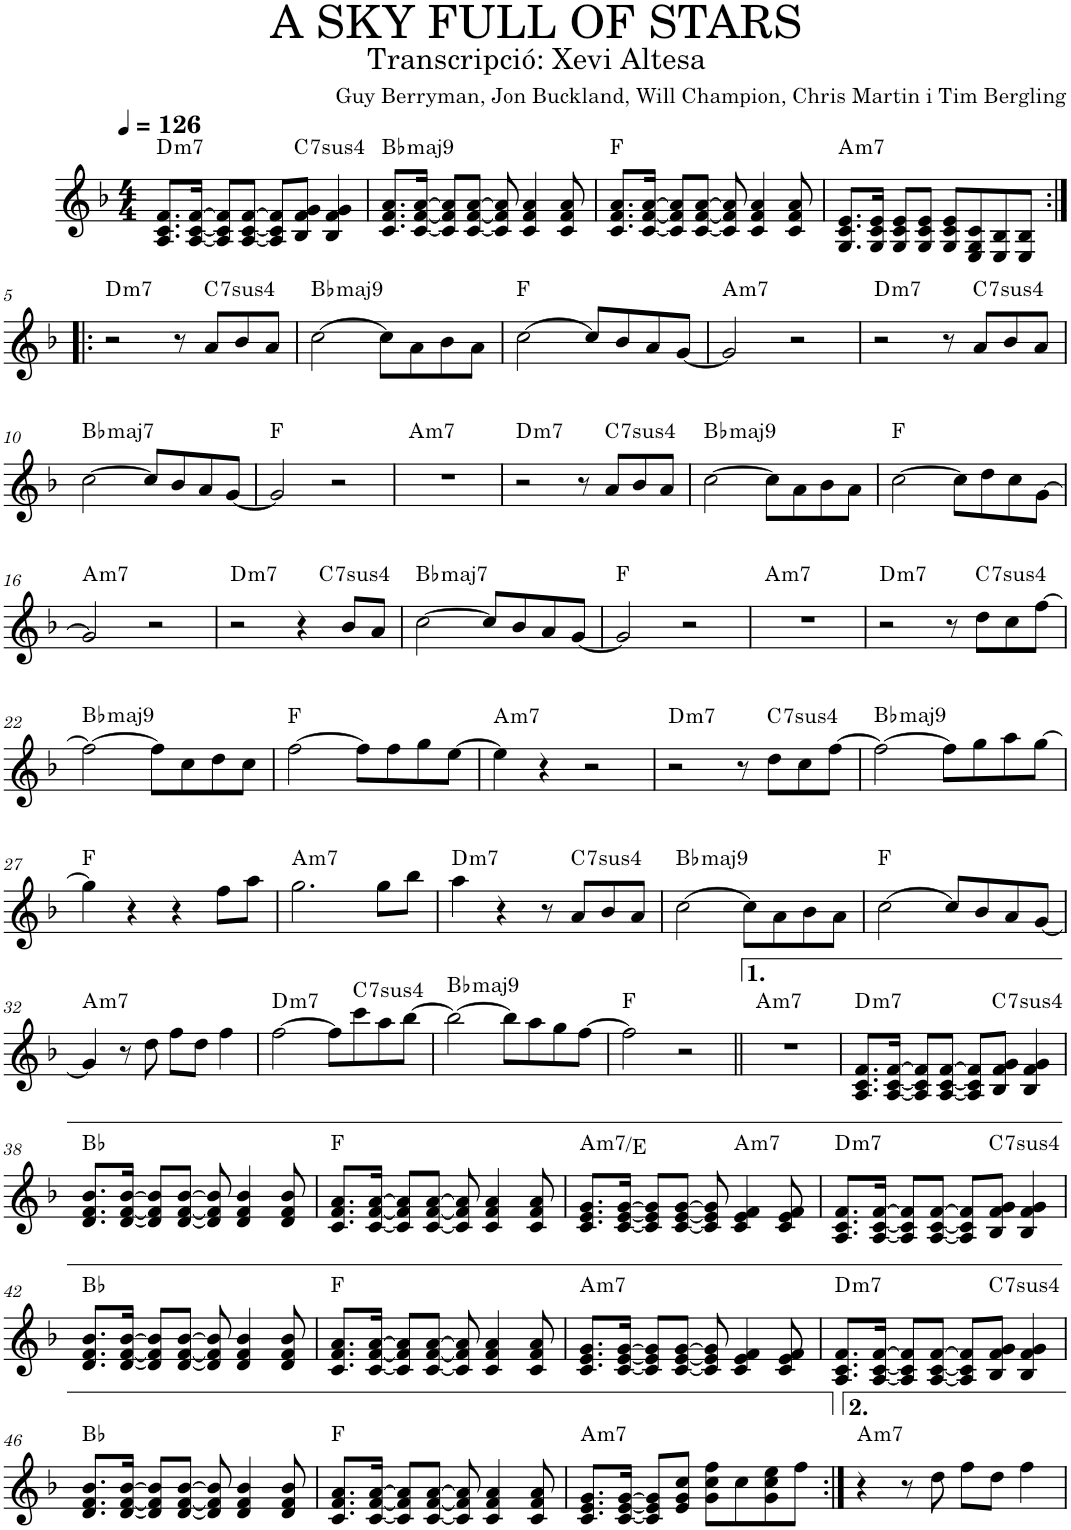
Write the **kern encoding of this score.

**kern	**harte
*part1	*part1
*staff1	*
*I"Flauta	*
*I'Fl.	*
*clefG2	*
*k[b-]	*
*M4/4	*
*MM126	*
=1	=1
!	!LO:H:kt=m7
8.A/ 8.c/ 8.f/L	D:min7
[16A/ [16c/ [16f/Jk	.
8A/] 8c/] 8f/]L	.
[8A/ [8c/ [8f/J	.
8A/] 8c/] 8f/]L	.
!	!LO:H:kt=74
8B-/ 8f/ 8g/J	C:sus4(7)
4B-/ 4f/ 4g/	.
=2	=2
!	!LO:H:kt=maj9
8.c/ 8.f/ 8.a/L	Bb:maj9
[16c/ [16f/ [16a/Jk	.
8c/] 8f/] 8a/]L	.
[8c/ [8f/ [8a/J	.
8c/] 8f/] 8a/]	.
4c/ 4f/ 4a/	.
8c/ 8f/ 8a/	.
=3	=3
8.c/ 8.f/ 8.a/L	F:maj
[16c/ [16f/ [16a/Jk	.
8c/] 8f/] 8a/]L	.
[8c/ [8f/ [8a/J	.
8c/] 8f/] 8a/]	.
4c/ 4f/ 4a/	.
8c/ 8f/ 8a/	.
=4	=4
!	!LO:H:kt=m7
8.G/ 8.c/ 8.e/L	A:min7
16G/ 16c/ 16e/Jk	.
8G/ 8c/ 8e/L	.
8G/ 8c/ 8e/J	.
8G/ 8c/ 8e/L	.
8E/ 8G/ 8c/	.
8E/ 8B-/	.
8E/ 8B-/J	.
!!LO:LB:g=z
=5:|!|:	=5:|!|:
!	!LO:H:kt=m7
2r	D:min7
8r	.
!	!LO:H:kt=74
8a/L	C:sus4(7)
8b-/	.
8a/J	.
=6	=6
!	!LO:H:kt=maj9
[2cc\	Bb:maj9
8cc\L]	.
8a\	.
8b-\	.
8a\J	.
=7	=7
[2cc\	F:maj
8cc/L]	.
8b-/	.
8a/	.
[8g/J	.
=8	=8
!	!LO:H:kt=m7
2g/]	A:min7
2r	.
=9	=9
!	!LO:H:kt=m7
2r	D:min7
8r	.
!	!LO:H:kt=74
8a/L	C:sus4(7)
8b-/	.
8a/J	.
!!LO:LB:g=z
=10	=10
!	!LO:H:kt=maj7
[2cc\	Bb:maj7
8cc/L]	.
8b-/	.
8a/	.
[8g/J	.
=11	=11
2g/]	F:maj
2r	.
=12	=12
!	!LO:H:kt=m7
1r	A:min7
=13	=13
!	!LO:H:kt=m7
2r	D:min7
8r	.
!	!LO:H:kt=74
8a/L	C:sus4(7)
8b-/	.
8a/J	.
=14	=14
!	!LO:H:kt=maj9
[2cc\	Bb:maj9
8cc\L]	.
8a\	.
8b-\	.
8a\J	.
=15	=15
[2cc\	F:maj
8cc\L]	.
8dd\	.
8cc\	.
[8g\J	.
!!LO:LB:g=z
=16	=16
!	!LO:H:kt=m7
2g/]	A:min7
2r	.
=17	=17
!	!LO:H:kt=m7
*^	*
2r	2ryy	D:min7
4r	8ryy	.
!	!	!LO:H:kt=74
.	4.ryy	C:sus4(7)
8b-/L	.	.
8a/J	.	.
=18	=18	=18
!	!	!LO:H:kt=maj7
*v	*v	*
[2cc\	Bb:maj7
8cc/L]	.
8b-/	.
8a/	.
[8g/J	.
=19	=19
2g/]	F:maj
2r	.
=20	=20
!	!LO:H:kt=m7
1r	A:min7
=21	=21
!	!LO:H:kt=m7
2r	D:min7
8r	.
!	!LO:H:kt=74
8dd\L	C:sus4(7)
8cc\	.
[8ff\J	.
!!LO:LB:g=z
=22	=22
!	!LO:H:kt=maj9
2ff\_	Bb:maj9
8ff\L]	.
8cc\	.
8dd\	.
8cc\J	.
=23	=23
[2ff\	F:maj
8ff\L]	.
8ff\	.
8gg\	.
[8ee\J	.
=24	=24
!	!LO:H:kt=m7
4ee\]	A:min7
4r	.
2r	.
=25	=25
!	!LO:H:kt=m7
2r	D:min7
8r	.
!	!LO:H:kt=74
8dd\L	C:sus4(7)
8cc\	.
[8ff\J	.
=26	=26
!	!LO:H:kt=maj9
2ff\_	Bb:maj9
8ff\L]	.
8gg\	.
8aa\	.
[8gg\J	.
!!LO:LB:g=z
=27	=27
4gg\]	F:maj
4r	.
4r	.
8ff\L	.
8aa\J	.
=28	=28
!	!LO:H:kt=m7
2.gg\	A:min7
8gg\L	.
8bb-\J	.
=29	=29
!	!LO:H:kt=m7
4aa\	D:min7
4r	.
8r	.
!	!LO:H:kt=74
8a/L	C:sus4(7)
8b-/	.
8a/J	.
=30	=30
!	!LO:H:kt=maj9
[2cc\	Bb:maj9
8cc\L]	.
8a\	.
8b-\	.
8a\J	.
=31	=31
[2cc\	F:maj
8cc/L]	.
8b-/	.
8a/	.
[8g/J	.
!!LO:LB:g=z
=32	=32
!	!LO:H:kt=m7
4g/]	A:min7
8r	.
8dd\	.
8ff\L	.
8dd\J	.
4ff\	.
=33	=33
!	!LO:H:kt=m7
[2ff\	D:min7
8ff\L]	.
!	!LO:H:kt=74
8ccc\	C:sus4(7)
8aa\	.
[8bb-\J	.
=34	=34
!	!LO:H:kt=maj9
2bb-\_	Bb:maj9
8bb-\L]	.
8aa\	.
8gg\	.
[8ff\J	.
=35	=35
2ff\]	F:maj
2r	.
=36||	=36||
!	!LO:H:kt=m7
1r	A:min7
=37	=37
!	!LO:H:kt=m7
8.A/ 8.c/ 8.f/L	D:min7
[16A/ [16c/ [16f/Jk	.
8A/] 8c/] 8f/]L	.
[8A/ [8c/ [8f/J	.
8A/] 8c/] 8f/]L	.
!	!LO:H:kt=74
8B-/ 8f/ 8g/J	C:sus4(7)
4B-/ 4f/ 4g/	.
!!LO:LB:g=z
=38	=38
8.d/ 8.f/ 8.b-/L	Bb:maj
[16d/ [16f/ [16b-/Jk	.
8d/] 8f/] 8b-/]L	.
[8d/ [8f/ [8b-/J	.
8d/] 8f/] 8b-/]	.
4d/ 4f/ 4b-/	.
8d/ 8f/ 8b-/	.
=39	=39
8.c/ 8.f/ 8.a/L	F:maj
[16c/ [16f/ [16a/Jk	.
8c/] 8f/] 8a/]L	.
[8c/ [8f/ [8a/J	.
8c/] 8f/] 8a/]	.
4c/ 4f/ 4a/	.
8c/ 8f/ 8a/	.
=40	=40
!	!LO:H:kt=m7
8.c/ 8.e/ 8.g/L	A:min7/5
[16c/ [16e/ [16g/Jk	.
8c/] 8e/] 8g/]L	.
[8c/ [8e/ [8g/J	.
8c/] 8e/] 8g/]	.
!	!LO:H:kt=m7
4c/ 4e/ 4f/	A:min7
8c/ 8e/ 8f/	.
=41	=41
!	!LO:H:kt=m7
8.A/ 8.c/ 8.f/L	D:min7
[16A/ [16c/ [16f/Jk	.
8A/] 8c/] 8f/]L	.
[8A/ [8c/ [8f/J	.
8A/] 8c/] 8f/]L	.
!	!LO:H:kt=74
8B-/ 8f/ 8g/J	C:sus4(7)
4B-/ 4f/ 4g/	.
!!LO:LB:g=z
=42	=42
8.d/ 8.f/ 8.b-/L	Bb:maj
[16d/ [16f/ [16b-/Jk	.
8d/] 8f/] 8b-/]L	.
[8d/ [8f/ [8b-/J	.
8d/] 8f/] 8b-/]	.
4d/ 4f/ 4b-/	.
8d/ 8f/ 8b-/	.
=43	=43
8.c/ 8.f/ 8.a/L	F:maj
[16c/ [16f/ [16a/Jk	.
8c/] 8f/] 8a/]L	.
[8c/ [8f/ [8a/J	.
8c/] 8f/] 8a/]	.
4c/ 4f/ 4a/	.
8c/ 8f/ 8a/	.
=44	=44
!	!LO:H:kt=m7
8.c/ 8.e/ 8.g/L	A:min7
[16c/ [16e/ [16g/Jk	.
8c/] 8e/] 8g/]L	.
[8c/ [8e/ [8g/J	.
8c/] 8e/] 8g/]	.
4c/ 4e/ 4f/	.
8c/ 8e/ 8f/	.
=45	=45
!	!LO:H:kt=m7
8.A/ 8.c/ 8.f/L	D:min7
[16A/ [16c/ [16f/Jk	.
8A/] 8c/] 8f/]L	.
[8A/ [8c/ [8f/J	.
8A/] 8c/] 8f/]L	.
!	!LO:H:kt=74
8B-/ 8f/ 8g/J	C:sus4(7)
4B-/ 4f/ 4g/	.
!!LO:LB:g=z
=46	=46
8.d/ 8.f/ 8.b-/L	Bb:maj
[16d/ [16f/ [16b-/Jk	.
8d/] 8f/] 8b-/]L	.
[8d/ [8f/ [8b-/J	.
8d/] 8f/] 8b-/]	.
4d/ 4f/ 4b-/	.
8d/ 8f/ 8b-/	.
=47	=47
8.c/ 8.f/ 8.a/L	F:maj
[16c/ [16f/ [16a/Jk	.
8c/] 8f/] 8a/]L	.
[8c/ [8f/ [8a/J	.
8c/] 8f/] 8a/]	.
4c/ 4f/ 4a/	.
8c/ 8f/ 8a/	.
=48	=48
!	!LO:H:kt=m7
8.c/ 8.e/ 8.g/L	A:min7
[16c/ [16e/ [16g/Jk	.
8c/] 8e/] 8g/]L	.
8e/ 8g/ 8cc/J	.
8g\ 8cc\ 8ff\L	.
8cc\	.
8g\ 8cc\ 8ee\	.
8ff\J	.
=49:|!	=49:|!
!	!LO:H:kt=m7
4r	A:min7
8r	.
8dd\	.
8ff\L	.
8dd\J	.
4ff\	.
=	=
*-	*-
